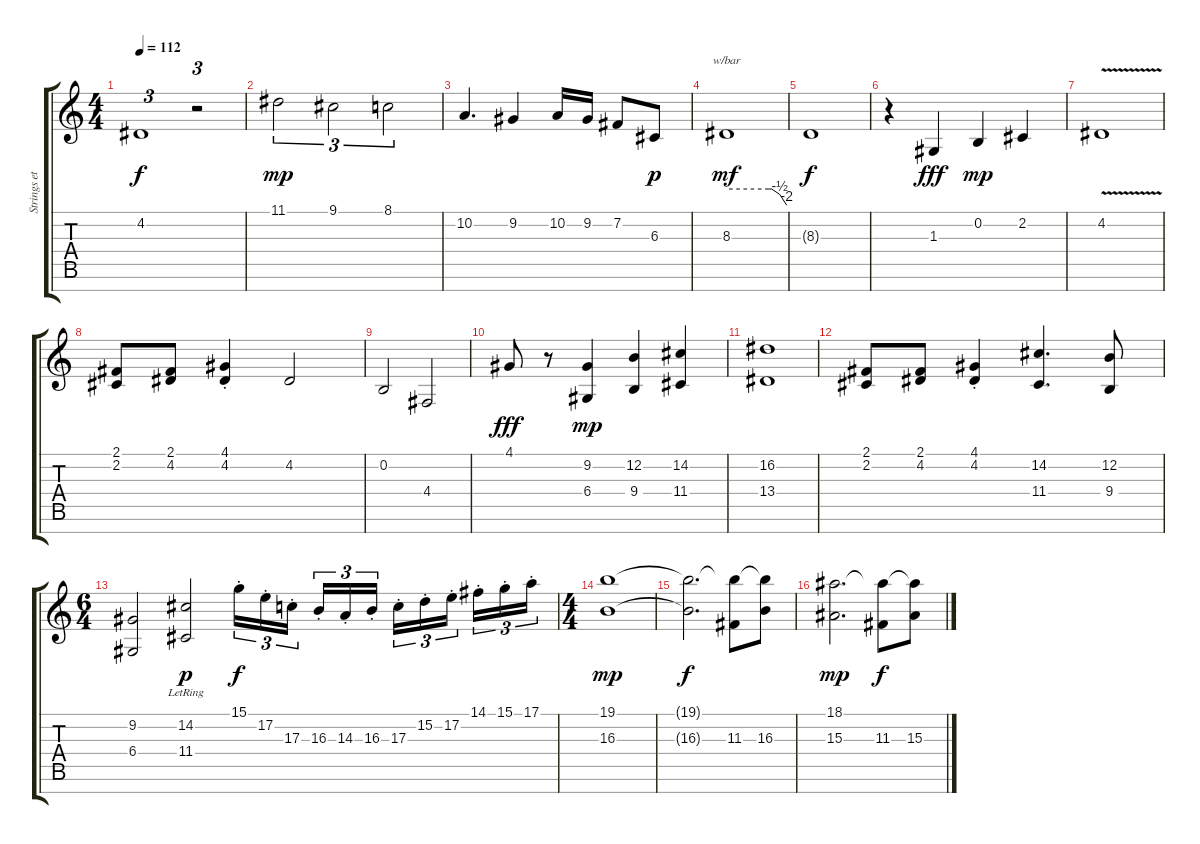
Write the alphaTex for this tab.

\track ("Strings etc." "Strings et") {instrument stringensemble1}
\staff {score tabs}
\tuning (E4 B3 G3 D3 A2 E2 B1) {hide}
\ts (4 4)
\tempo 112
\clef g2
\ks c
4.2{t}.1{tu (3 2) dy f} r.2{tu (3 2)} |
11.1.2{tu (3 2) dy mp volume 13 balance 5 instrument flute} 9.1.2{tu (3 2)} 8.1.2{tu (3 2)} |
10.2.4{d} 9.2.4 10.2.16 9.2.16 7.2.8 6.3.8{dy p} |
8.3.1{tbe (custom default 0 0 42 0 45 0 53 -2 60 -8) dy mf volume 6} |
8.3{t}.1{dy f} |
r.4{balance 16 instrument choiraahs} 1.3.4{dy fff} 0.2.4{dy mp volume 13} 2.2.4 |
4.2{v}.1 |
(2.1 2.2).8{balance 4} (2.1 4.2).8 (4.1{st} 4.2{st}).4 4.2.2{balance 16} |
0.2.2 4.4.2 |
4.1.8{dy fff balance 4} r.8 (9.2 6.4).4{dy mp balance 16} (12.2 9.4).4 (14.2 11.4).4 |
(16.2 13.4).1 |
(2.1 2.2).8{balance 4} (2.1 4.2).8 (4.1{st} 4.2{st}).4 (14.2 11.4).4{d balance 16} (12.2 9.4).8 |
\ts (6 4)
(9.2 6.4).2 (14.2{lr} 11.4{lr}).2{dy p} 15.1{st}.16{tu (3 2) dy f balance 5 instrument stringensemble1} 17.2{st}.16{tu (3 2)} 17.3{st}.16{tu (3 2) beam splitsecondary} 16.3{st}.16{tu (3 2)} 14.3{st}.16{tu (3 2)} 16.3{st}.16{tu (3 2) beam splitsecondary} 17.3{st}.16{tu (3 2)} 15.2{st}.16{tu (3 2)} 17.2{st}.16{tu (3 2) beam splitsecondary} 14.1{st}.16{tu (3 2)} 15.1{st}.16{tu (3 2)} 17.1{st}.16{tu (3 2)} |
\ts (4 4)
(19.1 16.3).1{dy mp volume 13 balance 4 instrument stringensemble1} |
(19.1{t} 16.3{t}).2{d dy f} (19.1{t} 11.3).8 (19.1{t} 16.3).8 |
(18.1 15.3).2{d dy mp} (18.1{t} 11.3).8{dy f} (18.1{t} 15.3).8
